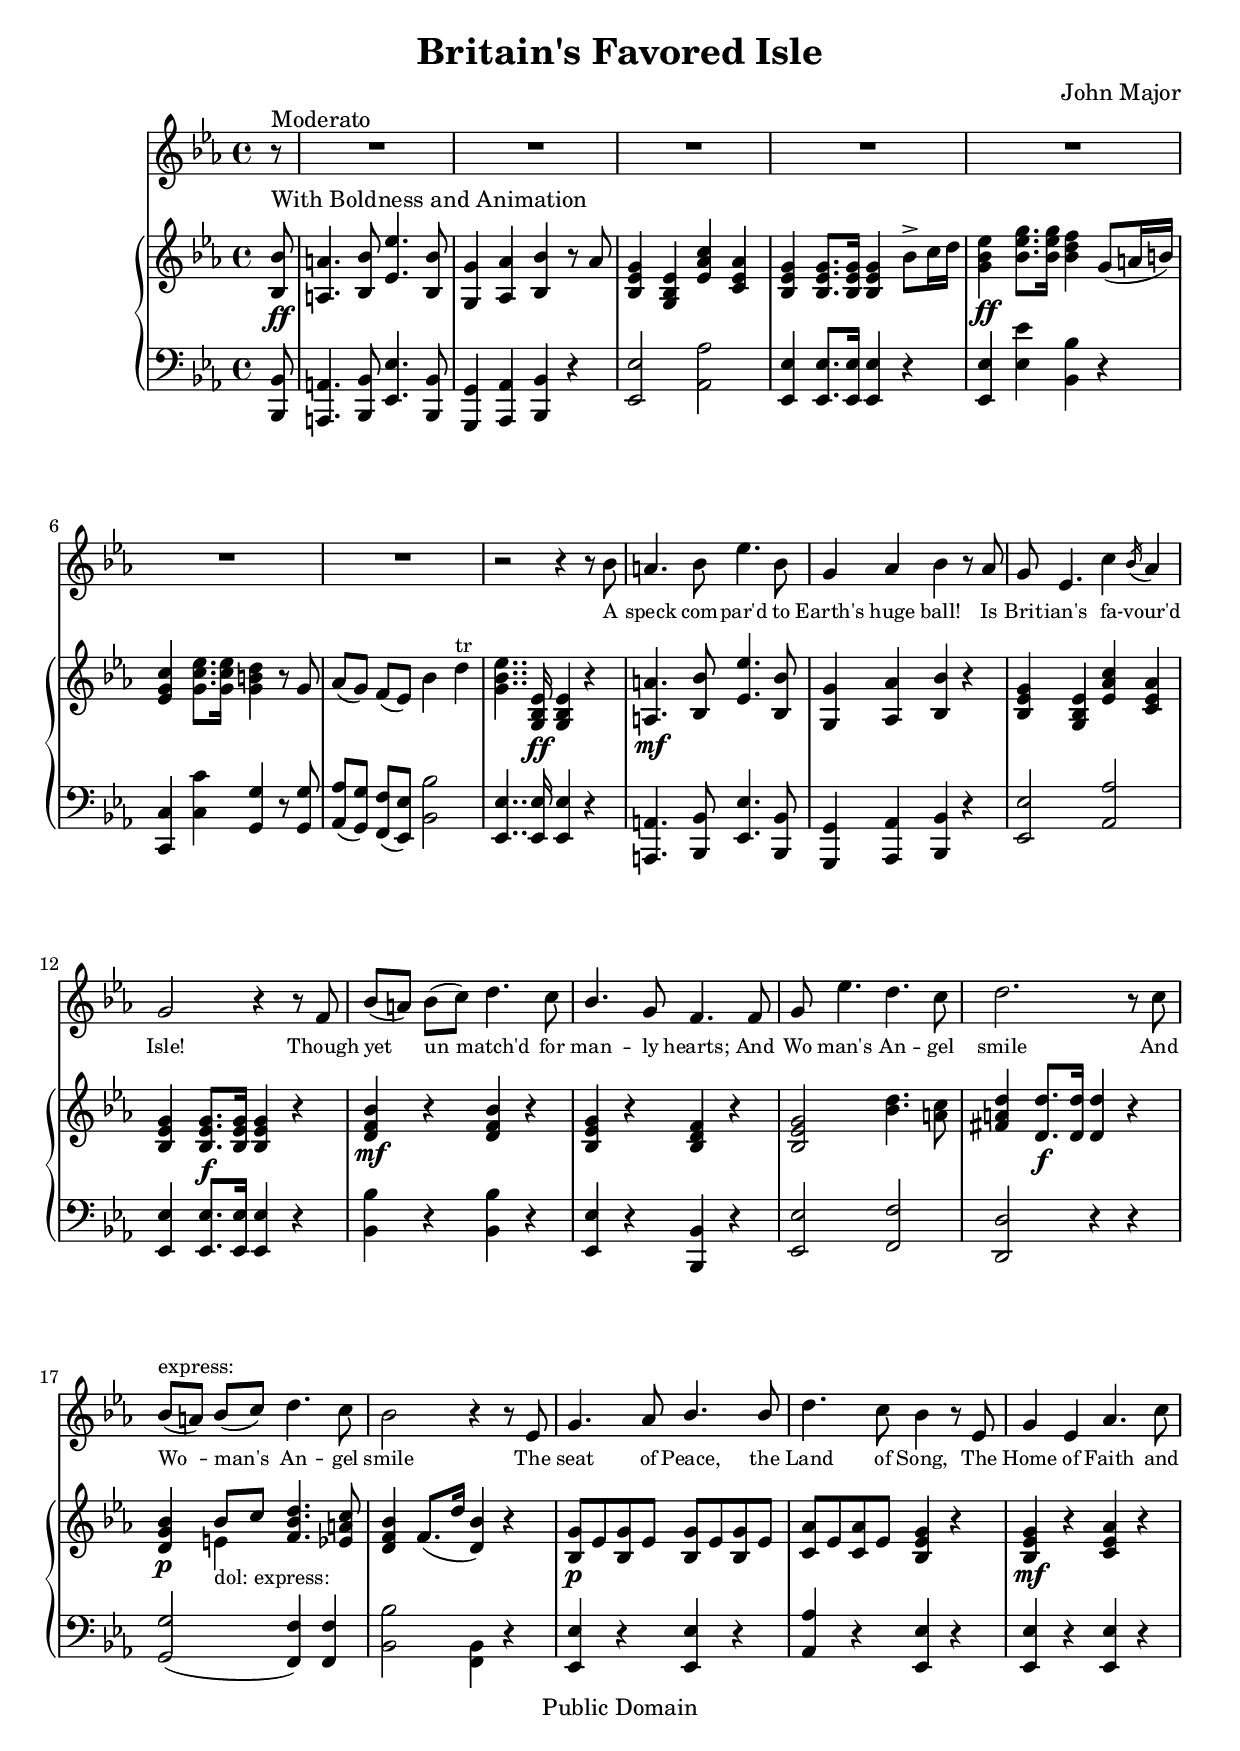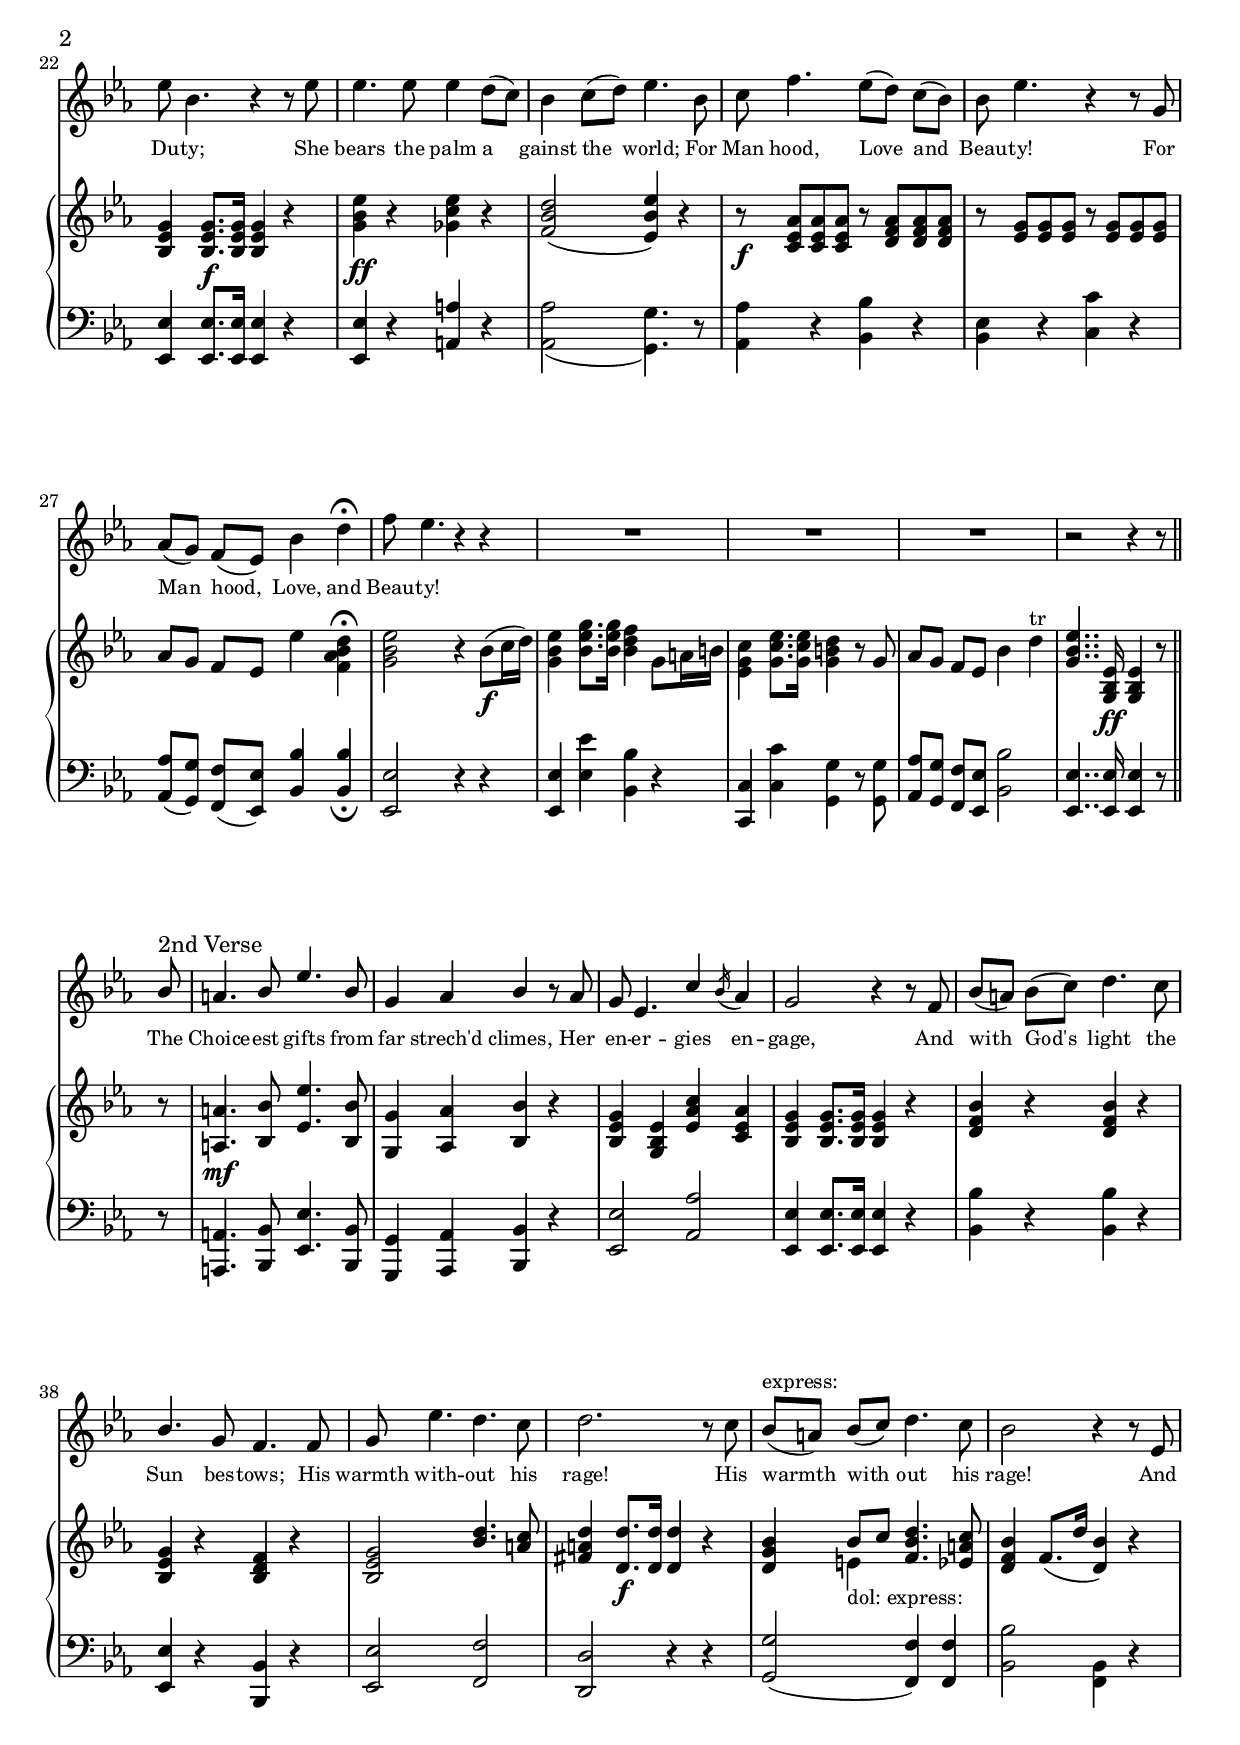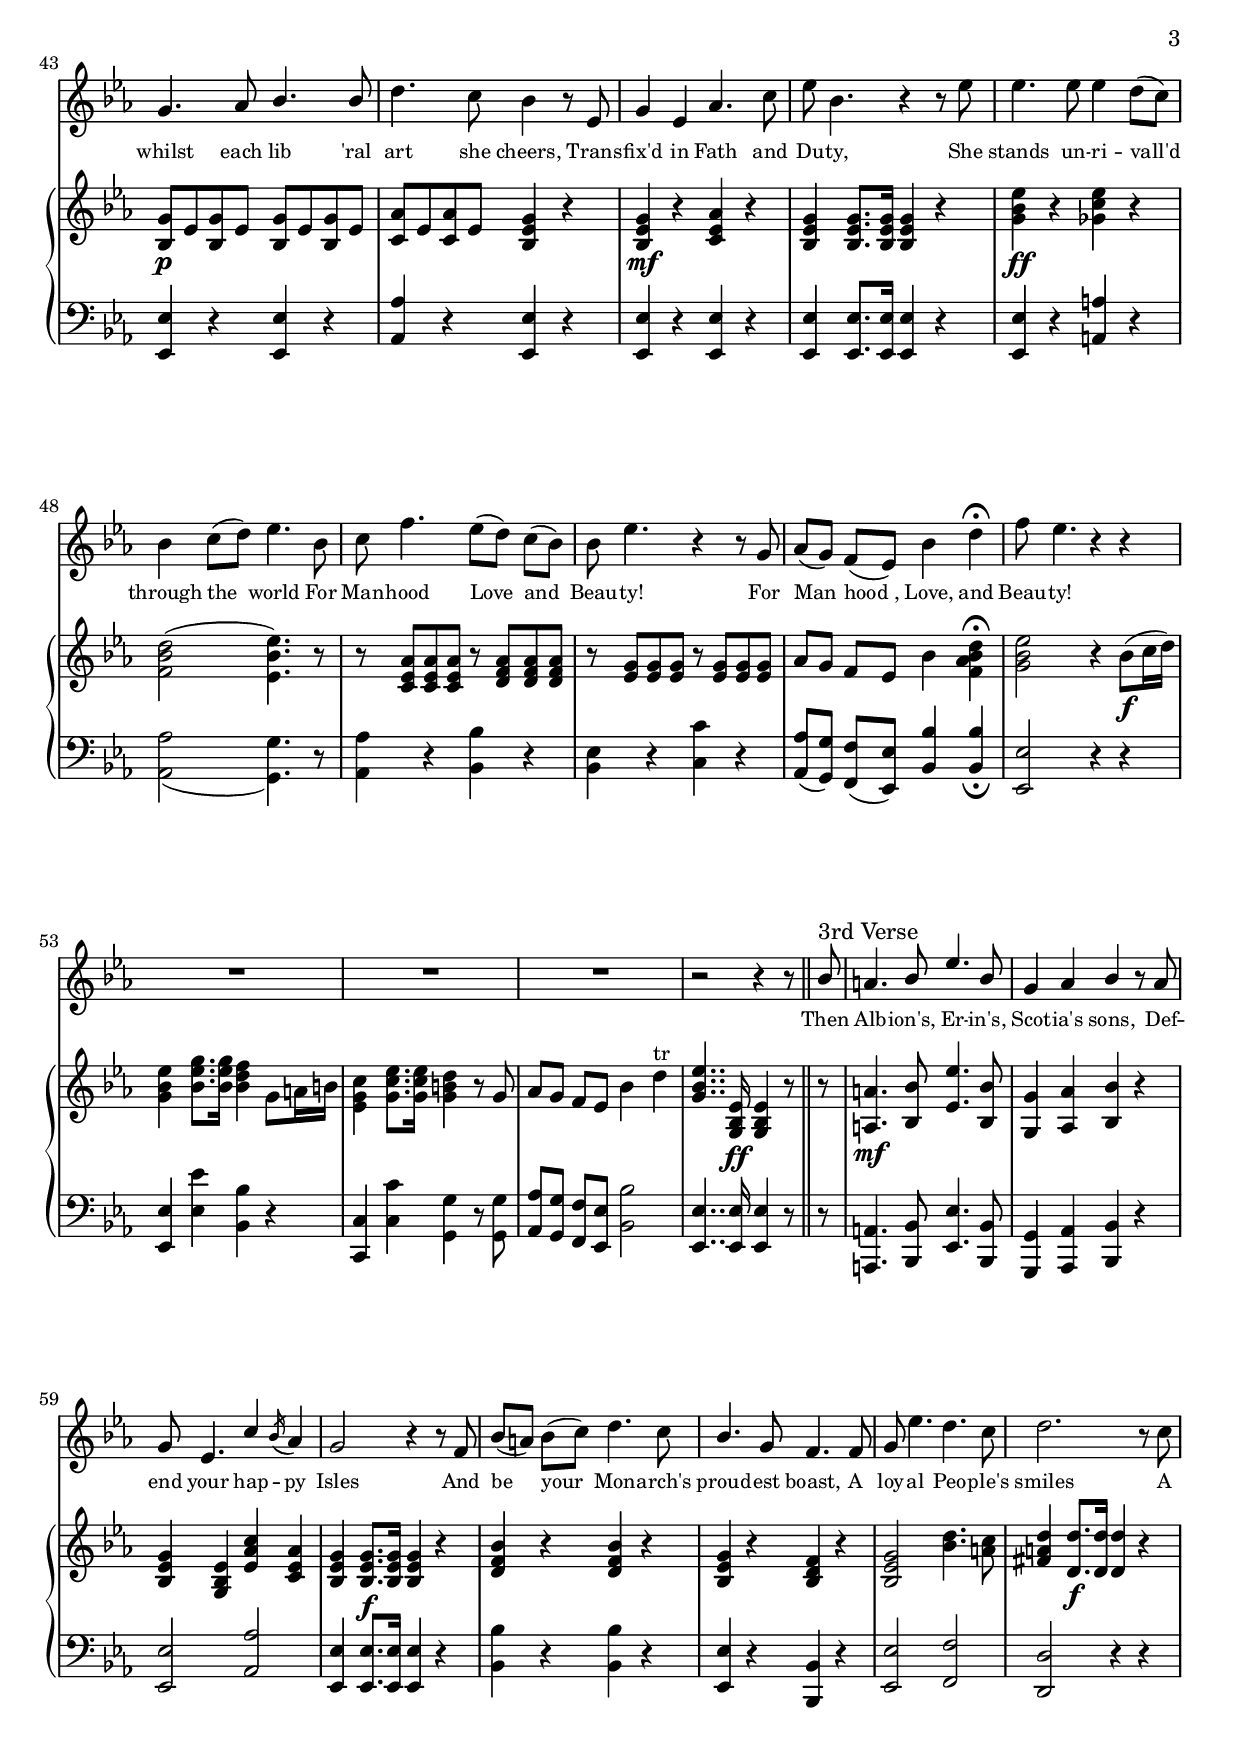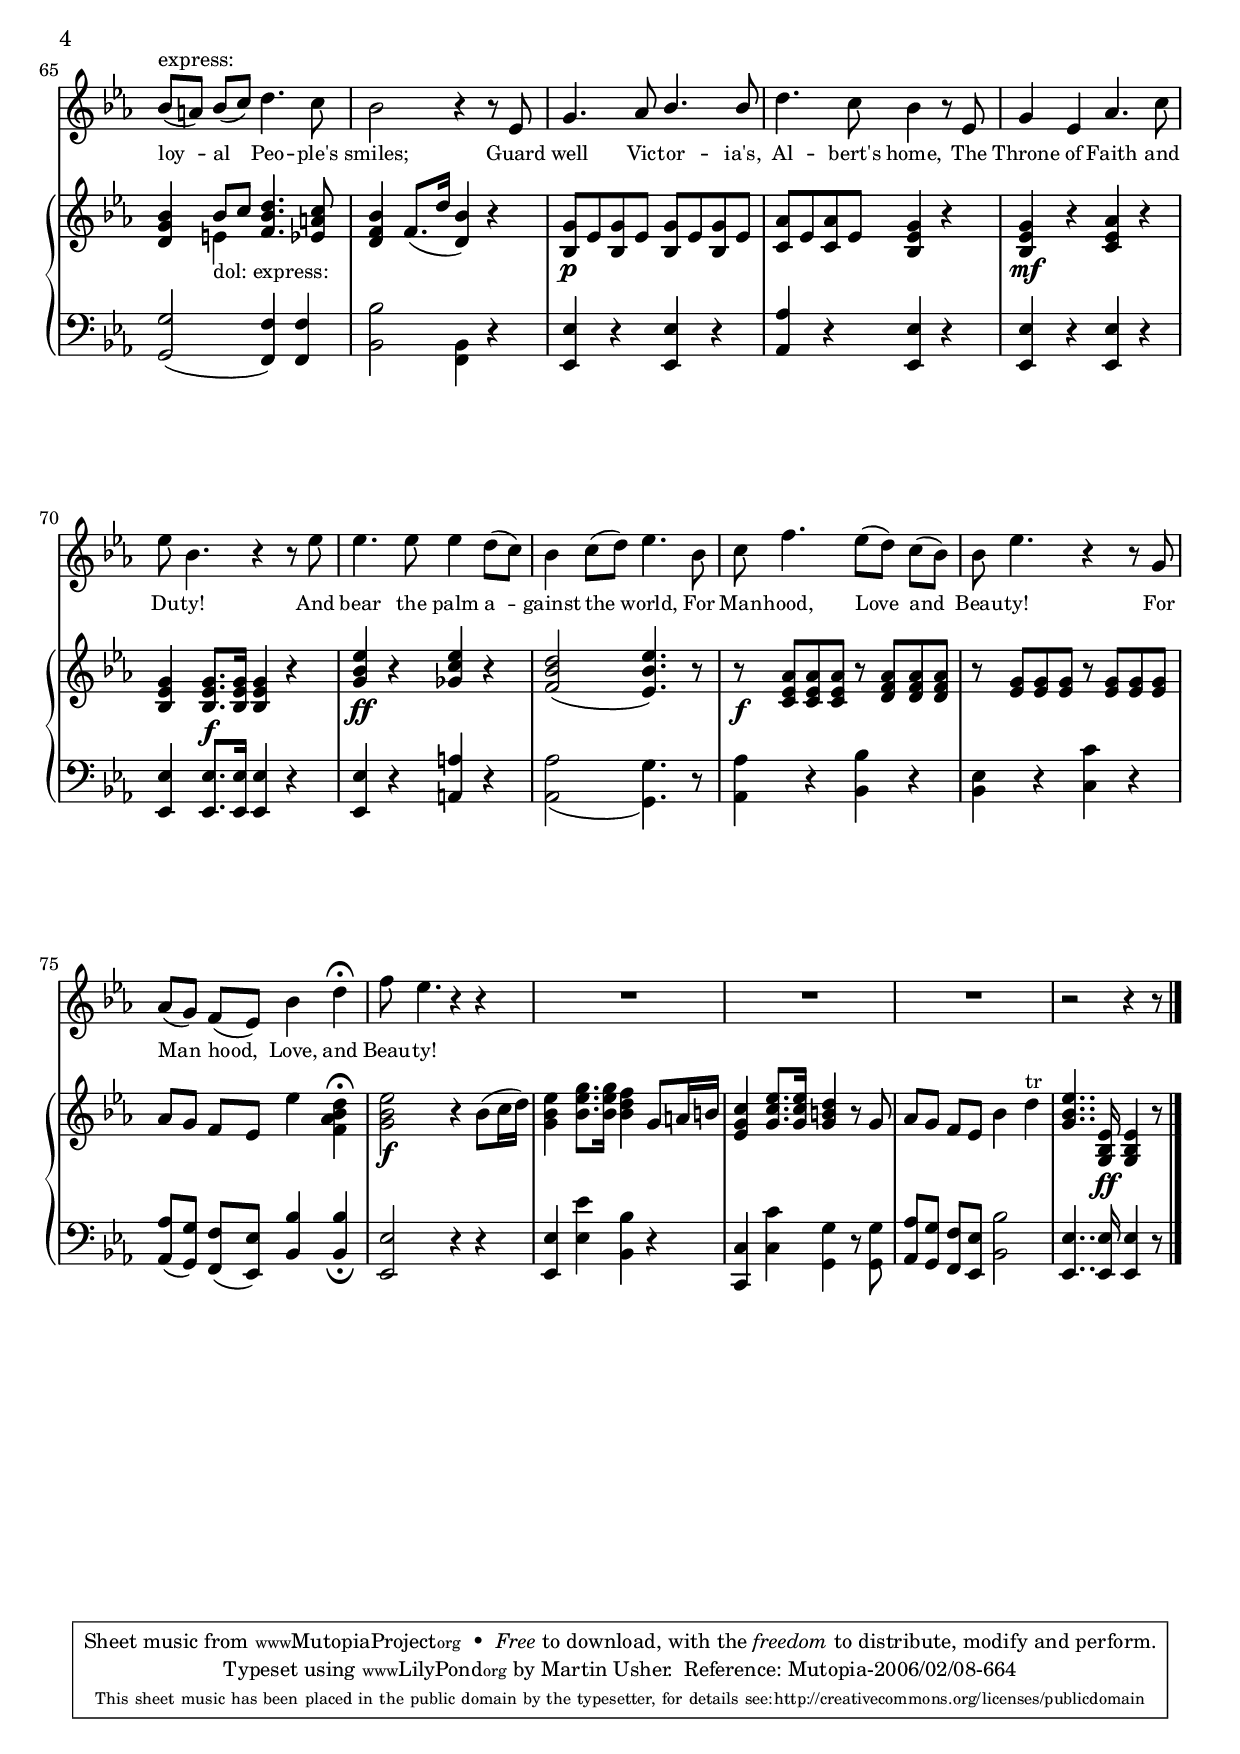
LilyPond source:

\header {
 title = "Britain's Favored Isle"
 composer = "John Major"
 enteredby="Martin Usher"
    
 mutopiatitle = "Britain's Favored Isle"
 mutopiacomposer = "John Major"
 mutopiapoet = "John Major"
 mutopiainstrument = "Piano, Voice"
 date = "<1860"
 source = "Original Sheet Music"
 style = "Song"
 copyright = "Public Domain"
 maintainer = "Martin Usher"
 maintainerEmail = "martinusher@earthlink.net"
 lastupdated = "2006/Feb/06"
 
 texidoc = "This song is an example of an English patriotic song from the
	mid-Victorian era. The music is straightforward so its a good bet that
	it would have been the sort of piece performed at an informal social
	gathering -- after-dinner entertainment, for example
	   
	The music and words are both by J.S Major. The piece may be self-published
	because its available both from the publisher, Jefferys and Nelson, and
	directly from the composer (his address is also listed). The song,
	'Britain's Favored Isle' (the spelling of Favor without the 'u' is
	authentic) is also subtitled 'Manhood, Love and Beauty' and is 'Inscribed
	to his Friend, Captain Barton'. (Like all sheet music of this age it was
	quite expensive at two shillings, about a third of a week's wage for
	a laborer.)
    
	The copy has an inscription written on it --'Chas Ambrose, the Gift of
	his Friend, Captain Barton'." 

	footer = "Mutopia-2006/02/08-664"
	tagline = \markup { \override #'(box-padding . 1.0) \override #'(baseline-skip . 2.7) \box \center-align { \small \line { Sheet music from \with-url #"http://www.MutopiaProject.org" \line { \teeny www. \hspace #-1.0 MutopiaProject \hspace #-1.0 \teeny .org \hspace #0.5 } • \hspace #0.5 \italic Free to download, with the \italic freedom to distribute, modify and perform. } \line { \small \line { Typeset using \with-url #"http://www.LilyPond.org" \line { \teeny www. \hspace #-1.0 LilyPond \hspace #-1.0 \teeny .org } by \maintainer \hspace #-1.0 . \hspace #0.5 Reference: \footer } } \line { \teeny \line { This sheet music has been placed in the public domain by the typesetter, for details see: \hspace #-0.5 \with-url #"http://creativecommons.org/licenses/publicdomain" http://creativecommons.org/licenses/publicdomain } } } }
}


\version "2.6.0"

melody =    \relative c'' \context Voice = "singer" {
    \clef treble
    \key ees \major
    \time 4/4
    \autoBeamOff
    
    \partial 8 r8^\markup { "Moderato" }
    R1*7
    
    r2 r4 r8 bes8					|
    a4. bes8 ees4. bes8					|
    g4 aes bes r8 aes8					|
    g8 ees4. c'4 \acciaccatura bes16 aes4		|
    g2 r4 r8 f8						|
    
    \stemUp bes[( a]) \stemDown bes[( c])
    	d4. c8						|
    \stemUp bes4. g8 f4. f8				|
    g8 \stemDown ees'4. d4. c8				|
    d2. r8 c8						|
    
    \stemUp bes8[(^\markup { \small\small "express:" }
    	a]) bes[( c]) \stemDown d4. c8	|
    bes2 r4 r8 \stemUp ees,8				|
    g4. aes8 bes4. bes8					|
    \stemDown d4. c8 bes4 r8 \stemUp ees,8		|
    
    g4 ees4 aes4. \stemDown c8				|
    ees8 bes4. r4 r8 ees8				|
    ees4. ees8 ees4 d8[( c])				|
    bes4 c8[( d]) ees4. bes8				|
    
    c8 f4. ees8[( d]) c[( bes])				|
    bes ees4. r4 r8 \stemUp g,8				|
    aes[( g]) f[( ees]) \stemDown bes'4 d^\fermata	|
    f8 ees4. r4 r4					|
    R1 * 3
    r2 r4 r8 \bar "||"
%%Second Verse
	\partial 8 \stemUp bes8^\markup { "2nd Verse" }	|
    a4. bes8 ees4. bes8					|
    g4 aes bes r8 aes8					|
    g8 ees4. c'4 \acciaccatura bes16 aes4		|
    g2 r4 r8 f8						|
    
    \stemUp bes[( a]) \stemDown bes[( c])
    	d4. c8						|
    \stemUp bes4. g8 f4. f8				|
    g8 \stemDown ees'4. d4. c8				|
    d2. r8 c8						|
    
    \stemUp bes8[(^\markup { \small\small "express:" }
    	a]) bes[( c]) \stemDown d4. c8	|
    bes2 r4 r8 \stemUp ees,8				|
    g4. aes8 bes4. bes8					|
    \stemDown d4. c8 bes4 r8 \stemUp ees,8		|
    
    g4 ees4 aes4. \stemDown c8				|
    ees8 bes4. r4 r8 ees8				|
    ees4. ees8 ees4 d8[( c])				|
    bes4 c8[( d]) ees4. bes8				|
    
    c8 f4. ees8[( d]) c[( bes])				|
    bes ees4. r4 r8 \stemUp g,8				|
    aes[( g]) f[( ees]) \stemDown bes'4 d^\fermata	|
    f8 ees4. r4 r4					|
    R1 * 3
    r2 r4 r8 \bar "||"
%%Third Verse
	\partial 8 \stemUp bes8^\markup { "3rd Verse" }	|
    a4. bes8 ees4. bes8					|
    g4 aes bes r8 aes8					|
    g8 ees4. c'4 \acciaccatura bes16 aes4		|
    g2 r4 r8 f8						|
    
    \stemUp bes[( a]) \stemDown bes[( c])
    	d4. c8						|
    \stemUp bes4. g8 f4. f8				|
    g8 \stemDown ees'4. d4. c8				|
    d2. r8 c8						|
    
    \stemUp bes8[(^\markup { \small\small "express:" }
    	a]) bes[( c]) \stemDown d4. c8	|
    bes2 r4 r8 \stemUp ees,8				|
    g4. aes8 bes4. bes8					|
    \stemDown d4. c8 bes4 r8 \stemUp ees,8		|
    
    g4 ees4 aes4. \stemDown c8				|
    ees8 bes4. r4 r8 ees8				|
    ees4. ees8 ees4 d8[( c])				|
    bes4 c8[( d]) ees4. bes8				|
    
    c8 f4. ees8[( d]) c[( bes])				|
    bes ees4. r4 r8 \stemUp g,8				|
    aes[( g]) f[( ees]) \stemDown bes'4 d^\fermata	|
    f8 ees4. r4 r4					|
    R1 * 3
    r2 r4 r8 \bar "|."
}

words = \lyricmode {
%%	\set stanza = 8
	A						|
    speck com -- par'd to				|
    "Earth's" huge ball! Is				|
    Brit -- "ian's" fa -- "vour'd"			|
    Isle! 	Though					|
    
    yet_ un_ -- match'd for				|
    man -- ly hearts; And				|
    Wo man's An -- gel					|
    smile	And					|
    
    Wo_ -- man's_ An -- gel				|
    smile    The					|
    seat of Peace, the					|
    Land of Song, The					|
    
    Home of Faith and					|
    Du -- ty;    She					|
    bears the palm a_ gainst the_ world; For		|
    
    Man hood, Love_ and_				|
    Beau -- ty!	For					|
    Man_ hood,_ Love, and				|
    Beau -- ty!
    
%%Second Verse

    The							|
    Choice -- est gifts from				|
    far strech'd climes, Her				|
    en -- er -- gies en --				|
    gage, And						|
    
    with_ God's_ light the				|
    Sun bes -- tows; His				|
    warmth with -- out his				|
    rage! His						|
    
    warmth_ with_ -- out his				|
    rage! And						|
    whilst each lib 'ral				|
    art she cheers, Trans --				|
    
    fix'd in Fath and					|
    Du -- ty, She					|
    stands un -- ri -- vall'd				|
    through the_ world For				|
    
    Man -- hood Love_ and_				|
    Beau -- ty! For					|
    Man_ -- hood_, Love, and				|
    Beau -- ty!
    
%%Third Verse

    Then						|
    Alb -- ion's, Er -- in's, 				|
    Scot -- ia's sons, Def --				|
    end your hap -- py					|
    Isles And						|
    
    be_ your_ Mon -- arch's 				|
    proud -- est boast, A				|
    loy -- al Peo -- ple's				|
    smiles A						|
    
    loy_ -- al_ Peo -- ple's				|
    smiles; Guard					|
    well Vic -- tor -- ia's,				|
    Al -- bert's home, The				|
    
    Throne of Faith and					|
    Du -- ty! And					|
    bear the palm a_ --					|
    gainst the world, For				|
    
    Man -- hood, Love_ and_				|
    Beau -- ty! For					|
    Man_ -- hood,_ Love, and				|
    Beau -- ty!
}

pianoRH =  \relative c' {
    \clef treble
    \key ees \major
    \time 4/4
    
    \partial 8	< bes bes' >8_\ff^\markup { "With Boldness and Animation" }|
    < a a' >4. < bes bes' >8 < ees ees' >4. < bes bes' >8		|
    < g g' >4 < aes aes' > < bes bes' > r8 aes'8			|
    < bes, ees g >4 < g bes ees > < ees' aes c > < c ees aes >		|
    < bes ees g >4 < bes ees g >8. < bes ees g >16
    	< bes ees g >4 bes'8-> c16 d					|
    
    < g, bes ees >4_\ff < bes ees g >8. < bes ees g >16 < bes d f >4
    	g8( a16 b)							|
    < ees, g c >4 < g c ees >8. < g c ees >16 < g b d >4 r8 g8		|
    aes[( g]) f[( ees]) bes'4 d^\markup { \small "tr" }			|
    < g, bes ees >4.. < g, bes ees >16_\ff < g bes ees >4 r4		|
    < a a' >4._\mf < bes bes' >8 < ees ees' >4. < bes bes' >8		|
    
    < g g' >4 < aes aes' >4 < bes bes' >4 r4				|
    < bes ees g >4 < g bes ees > < ees' aes c > < c ees aes >		|
    < bes ees g > < bes ees g >8._\f < bes ees g >16 < bes ees g >4 r4	|
    
    < d f bes >_\mf r < d f bes > r					|
    < bes ees g > r < bes d f > r					|
    < bes ees g >2 < bes' d >4. < a c >8				|
    < fis a d >4 < d d' >8._\f < d d' >16 < d d' >4 r4			|
    
    < d g bes >_\p << { \stemDown e4_\markup { \small\small "dol: express:" } }
    		\\ { \stemUp bes'8 c } >>
		< f, bes d >4. < ees a c >8				|
    < d f bes >4 f8.( d'16 < d, bes' >4) r4				|
    < bes g' >8_\p ees < bes g' > ees < bes g' > ees < bes g' > ees 	|
    < c aes' > ees < c aes' > ees < bes ees g >4 r4			|
    
    < bes ees g >_\mf r < c es aes > r					|
    < bes ees g > < bes ees g >8._\f < bes ees g >16 < bes ees g >4 r4	|
    < g' bes ees >4_\ff r4  < ges c ees >4 r4				|
    < f bes d >2( < ees bes' ees >4) r4					|
    
    r8_\f < c ees aes >8 < c ees aes >8 < c ees aes >8 
    	r8 < d f aes >8 < d f aes >8 < d f aes >8			|
    r8 < ees g >8 < ees g >8 < ees g >8 
    	r8 < ees g >8 < ees g >8 < ees g >8 				|
    aes[ g] f[ ees] \stemDown { ees'4 < f, aes bes d >4^\fermata }	| 			
    < g bes ees >2 r4 bes8(_\f c16 d)					|
    
    < g, bes ees >4 < bes ees g >8. < bes ees g >16
    	< bes d f >4 g8 a16 b						|
    < ees, g c >4 < g c ees >8. < g c ees >16 < g b d >4 r8 \stemUp g8	|
    aes[ g] f[ ees] \stemDown bes'4 d^\markup { \small "tr" }		|
    \stemUp < g, bes ees >4.. < g, bes ees >16_\ff < g bes ees >4 r8 \bar "||"
%%Second Verse
    \partial 8 r8							|
    \stemUp < a a'>4._\mf < bes bes' >8 < ees ees' >4. < bes bes' >8	|
    < g g' >4 < aes aes' > < bes bes' > r4				|
    < bes ees g > < g bes ees > < ees' aes c > < c ees aes >		|
    < bes ees g >4 < bes ees g >8. < bes ees g >16 < bes ees g >4 r4	|
    
    < d f bes >4 r4 < d f bes>4 r4					|
    < bes ees g >4 r4 < bes d f >4 r4					|
    < bes ees g >2 < bes' d >4. < a c >8				|
    < fis a d >4 < d d' >8._\f < d d' >16 < d d' >4 r4			|
    
    < d g bes > << { \stemDown e4_\markup { \small\small "dol: express:" } }
    	\\ { \stemUp bes'8 c } >>
    	< f, bes d >4. < ees a c >8					|
    < d f bes >4 f8.( d'16 < d, bes' >4) r4				|
     < bes g' >8_\p ees < bes g' > ees < bes g' > ees < bes g' > ees 	|
    < c aes' > ees < c aes' > ees < bes ees g >4 r4			|
    
    < bes ees g >_\mf r < c es aes > r					|
    < bes ees g > < bes ees g >8. < bes ees g >16 < bes ees g >4 r4	|
    \stemDown < g' bes ees >4_\ff r4  < ges c ees >4 r4			|
    < f bes d >2( < ees bes' ees >4.) r8				|
    
    r8 \stemUp < c ees aes >8 < c ees aes >8 < c ees aes >8 
    	r8 < d f aes >8 < d f aes >8 < d f aes >8			|
    r8 < ees g >8 < ees g >8 < ees g >8 
    	r8 < ees g >8 < ees g >8 < ees g >8 				|
    aes[ g] f[ ees] \stemDown { bes'4 < f aes bes d >4^\fermata }	|
    
    < g bes ees >2 r4 bes8(_\f c16 d)					|   
    < g, bes ees >4 < bes ees g >8. < bes ees g >16
    	< bes d f >4 g8 a16 b						|
    < ees, g c >4 < g c ees >8. < g c ees >16 < g b d >4 r8 \stemUp g8	|
    aes[ g] f[ ees] \stemDown bes'4 d^\markup { \small "tr" }		|
    \stemUp < g, bes ees >4.. < g, bes ees >16_\ff < g bes ees >4 r8 \bar "||"
 %%Third Verse
     \partial 8 r8							|
    < a a'>4._\mf < bes bes' >8 < ees ees' >4. < bes bes' >8		|
    < g g' >4 < aes aes' > < bes bes' > r4				|
    < bes ees g > < g bes ees > < ees' aes c > < c ees aes >		|
    < bes ees g >4 < bes ees g >8._\f < bes ees g >16 < bes ees g >4 r4	|
    
    < d f bes >4 r4 < d f bes>4 r4					|
    < bes ees g >4 r4 < bes d f >4 r4					|
    < bes ees g >2 \stemDown < bes' d >4. < c a >8			|
    \stemUp < fis, a d >4 < d d' >8._\f < d d' >16 < d d' >4 r4		|
    
    < d g bes > << { \stemDown e4_\markup { \small\small "dol: express:" } }
    	\\ { \stemUp bes'8 c } >>
    	< f, bes d >4. < ees a c >8					|
    < d f bes >4 f8.( d'16 < d, bes' >4) r4				|
     < bes g' >8_\p ees < bes g' > ees < bes g' > ees < bes g' > ees 	|
    < c aes' > ees < c aes' > ees < bes ees g >4 r4			|
    
    < bes ees g >_\mf r < c es aes > r					|
    < bes ees g > < bes ees g >8._\f < bes ees g >16 < bes ees g >4 r4	|
    < g' bes ees >4_\ff r4  < ges c ees >4 r4				|
    < f bes d >2( < ees bes' ees >4.) r8				|
    
    r8_\f \stemUp < c ees aes >8 < c ees aes >8 < c ees aes >8 
    	r8 < d f aes >8 < d f aes >8 < d f aes >8			|
    r8 < ees g >8 < ees g >8 < ees g >8 
    	r8 < ees g >8 < ees g >8 < ees g >8 				|
    aes[ g] f[ ees] \stemDown { ees'4 < f, aes bes d >4^\fermata }	|
    
    < g bes ees >2_\f r4 bes8( c16 d)					|   
    < g, bes ees >4 < bes ees g >8. < bes ees g >16
    	< bes d f >4 \stemUp g8 a16 b					|
    < ees, g c >4 < g c ees >8. < g c ees >16 < g b d >4 r8 g8		|
    aes[ g] f[ ees] \stemDown bes'4 d^\markup { \small "tr" }		|
    \stemUp < g, bes ees >4.. < g, bes ees >16_\ff < g bes ees >4 r8 \bar "|."
}

pianoLH =  \relative c {
    \clef bass
    \key ees \major
    \time 4/4

    \partial 8 < bes, bes' >8						|
    < a a' >4. < bes bes' >8 < ees ees' >4. < bes bes' >8		|
    < g g' >4 < aes aes' >4 < bes bes' >4 r4				|
    < ees ees' >2 < aes aes ' >2					|
    < ees ees' >4 < ees ees' >8. < ees ees' >16 < ees ees' >4 r4	|
    
    < ees ees' >4 < ees' ees' >4 < bes bes' >4 r4			|
    < c, c' >4 < c' c' >4 < g g' >4 r8 < g g' >8			|
    \slurDown \stemUp < aes aes' >8[( < g g' >8])
    	< f f' >[( < ees ees' >]) \stemDown < bes' bes' >2		|
    \stemUp < ees, ees' >4.. < ees ees' >16 < ees ees' >4 r4		|
    < a, a' >4. < bes bes' >8 < ees ees' >4. < bes bes' >8		|

    < g g' >4 < aes aes' >4 < bes bes' >4 r4				|
    < ees ees' >2 < aes aes' >2						|
    < ees ees' >4 < ees ees' >8. < ees ees' >16 < ees ees' >4 r4	|
    
    \stemDown < bes' bes' >4 r4 < bes bes' >4 r4			|
    \stemUp < ees, ees' >4 r4 < bes bes' >4 r4				|
    < ees ees' >2 < f f' >2 < d d' >2 r4 r4				|
    
    < g g' >2( < f f' >4) < f f' >4 					|
    \stemDown < bes bes' >2 < bes f >4 r4				|
    \stemUp < ees, ees' >4 r4 < ees ees' >4 r4 				|
    < aes aes' >4 r4 < ees ees' >4 r4					|
    
    < ees ees' >4 r4 < ees ees' >4 r4					|
    < ees ees' >4 < ees ees' >8. < ees ees' >16 < ees ees' >4 r4	|
    < ees ees' >4 r4 < a a' >4 r4					|
    \stemDown < aes aes' >2( < g g' >4.) r8				|
    
    \stemDown < aes aes ' >4 r4 < bes bes' >4 r4			|
    < ees bes >4 r4 < c c' >4 r4					|
    \stemUp < aes aes '>8[( < g g' >8]) < f f' >8[( < ees ees' >8])
    	< bes' bes' >4 < bes bes' >4_\fermata				|
    < ees, ees' >2 r4 r4						|
    
    < ees ees' >4 \stemDown < ees' ees' >4 < bes bes' >4 r4		|
    \stemUp < c, c' >4 \stemDown < c' c' >4 < g g' >4 r8 < g g' >8	|
    \stemUp < aes aes' >8[ < g g' >] < f f' >8[ < ees ees' >8]
    	\stemDown < bes' bes' >2					|
    \stemUp < ees, ees' >4.. < ees ees' >16 < ees ees' >4 r8 \bar "||"
%%Second Verse
    \partial 8 r8							|
    \stemUp < a, a' >4. < bes bes' >8 < ees ees' >4. < bes bes' >8	|

    < g g' >4 < aes aes' >4 < bes bes' >4 r4				|
    < ees ees' >2 < aes aes' >2						|
    < ees ees' >4 < ees ees' >8. < ees ees' >16 < ees ees' >4 r4	|
    
    \stemDown < bes' bes' >4 r4 < bes bes' >4 r4			|
    \stemUp < ees, ees' >4 r4 < bes bes' >4 r4				|
    < ees ees' >2 < f f' >2 < d d' >2 r4 r4				|
    
    < g g' >2( < f f' >4) < f f' >4 					|
    \stemDown < bes bes' >2 < bes f >4 r4				|
    \stemUp < ees, ees' >4 r4 < ees ees' >4 r4 				|
    < aes aes' >4 r4 < ees ees' >4 r4					|
    
    < ees ees' >4 r4 < ees ees' >4 r4					|
    < ees ees' >4 < ees ees' >8. < ees ees' >16 < ees ees' >4 r4	|
    < ees ees' >4 r4 < a a' >4 r4					|
    \stemDown < aes aes' >2( < g g' >4.) r8				|
    
    \stemDown < aes aes ' >4 r4 < bes bes' >4 r4			|
    < ees bes >4 r4 < c c' >4 r4					|
    \stemUp < aes aes '>8[( < g g' >8]) < f f' >8[( < ees ees' >8])
    	< bes' bes' >4 < bes bes' >4_\fermata				|
    < ees, ees' >2 r4 r4						|
    
    < ees ees' >4 \stemDown < ees' ees' >4 < bes bes' >4 r4		|
    \stemUp < c, c' >4 \stemDown < c' c' >4 < g g' >4 r8 < g g' >8	|
    \stemUp < aes aes' >8[ < g g' >] < f f' >8[ < ees ees' >8]
    	\stemDown < bes' bes' >2					|
    \stemUp < ees, ees' >4.. < ees ees' >16 < ees ees' >4 r8 \bar "||"    
%%Third Verse
    \partial 8 r8							|
    \stemUp < a, a' >4. < bes bes' >8 < ees ees' >4. < bes bes' >8	|

    < g g' >4 < aes aes' >4 < bes bes' >4 r4				|
    < ees ees' >2 < aes aes' >2						|
    < ees ees' >4 < ees ees' >8. < ees ees' >16 < ees ees' >4 r4	|
    
    \stemDown < bes' bes' >4 r4 < bes bes' >4 r4			|
    \stemUp < ees, ees' >4 r4 < bes bes' >4 r4				|
    < ees ees' >2 < f f' >2 < d d' >2 r4 r4				|
    
    < g g' >2( < f f' >4) < f f' >4 					|
    \stemDown < bes bes' >2 < bes f >4 r4				|
    \stemUp < ees, ees' >4 r4 < ees ees' >4 r4 				|
    < aes aes' >4 r4 < ees ees' >4 r4					|
    
    < ees ees' >4 r4 < ees ees' >4 r4					|
    < ees ees' >4 < ees ees' >8. < ees ees' >16 < ees ees' >4 r4	|
    < ees ees' >4 r4 < a a' >4 r4					|
    \stemDown < aes aes' >2( < g g' >4.) r8				|
    
    \stemDown < aes aes ' >4 r4 < bes bes' >4 r4			|
    < ees bes >4 r4 < c c' >4 r4					|
    \stemUp < aes aes '>8[( < g g' >8]) < f f' >8[( < ees ees' >8])
    	< bes' bes' >4 < bes bes' >4_\fermata				|
    < ees, ees' >2 r4 r4						|
    
    < ees ees' >4 \stemDown < ees' ees' >4 < bes bes' >4 r4		|
    \stemUp < c, c' >4 \stemDown < c' c' >4 < g g' >4 r8 < g g' >8	|
    \stemUp < aes aes' >8[ < g g' >] < f f' >8[ < ees ees' >8]
    	\stemDown < bes' bes' >2					|
    \stemUp < ees, ees' >4.. < ees ees' >16 < ees ees' >4 r8 \bar "|."
}


    

\book {
    \score {
	<< 
	   \new Staff
	       \melody
	   \lyricsto "singer" \new Lyrics \words

	   \new PianoStaff << 
	       \new Staff \pianoRH
	       \new Staff \pianoLH
	   >> 
       >>

	\layout {
	    \context {
		\Lyrics
		minimumVerticalExtent = #'(-0.5 . 2.5)
		\override LyricText #'font-size = #-1
	    }
	    \context {
		\Score
		\override Beam #'thickness = #0.55
		\override SpacingSpanner #'spacing-increment = #1.0
		\override Slur #'height-limit = #1.5
	    }
	    \context {
		\PianoStaff
		\override VerticalAlignment #'forced-distance = #10
	    }
	}
	\midi {
	    \tempo 4 = 140
	}
    }
}

